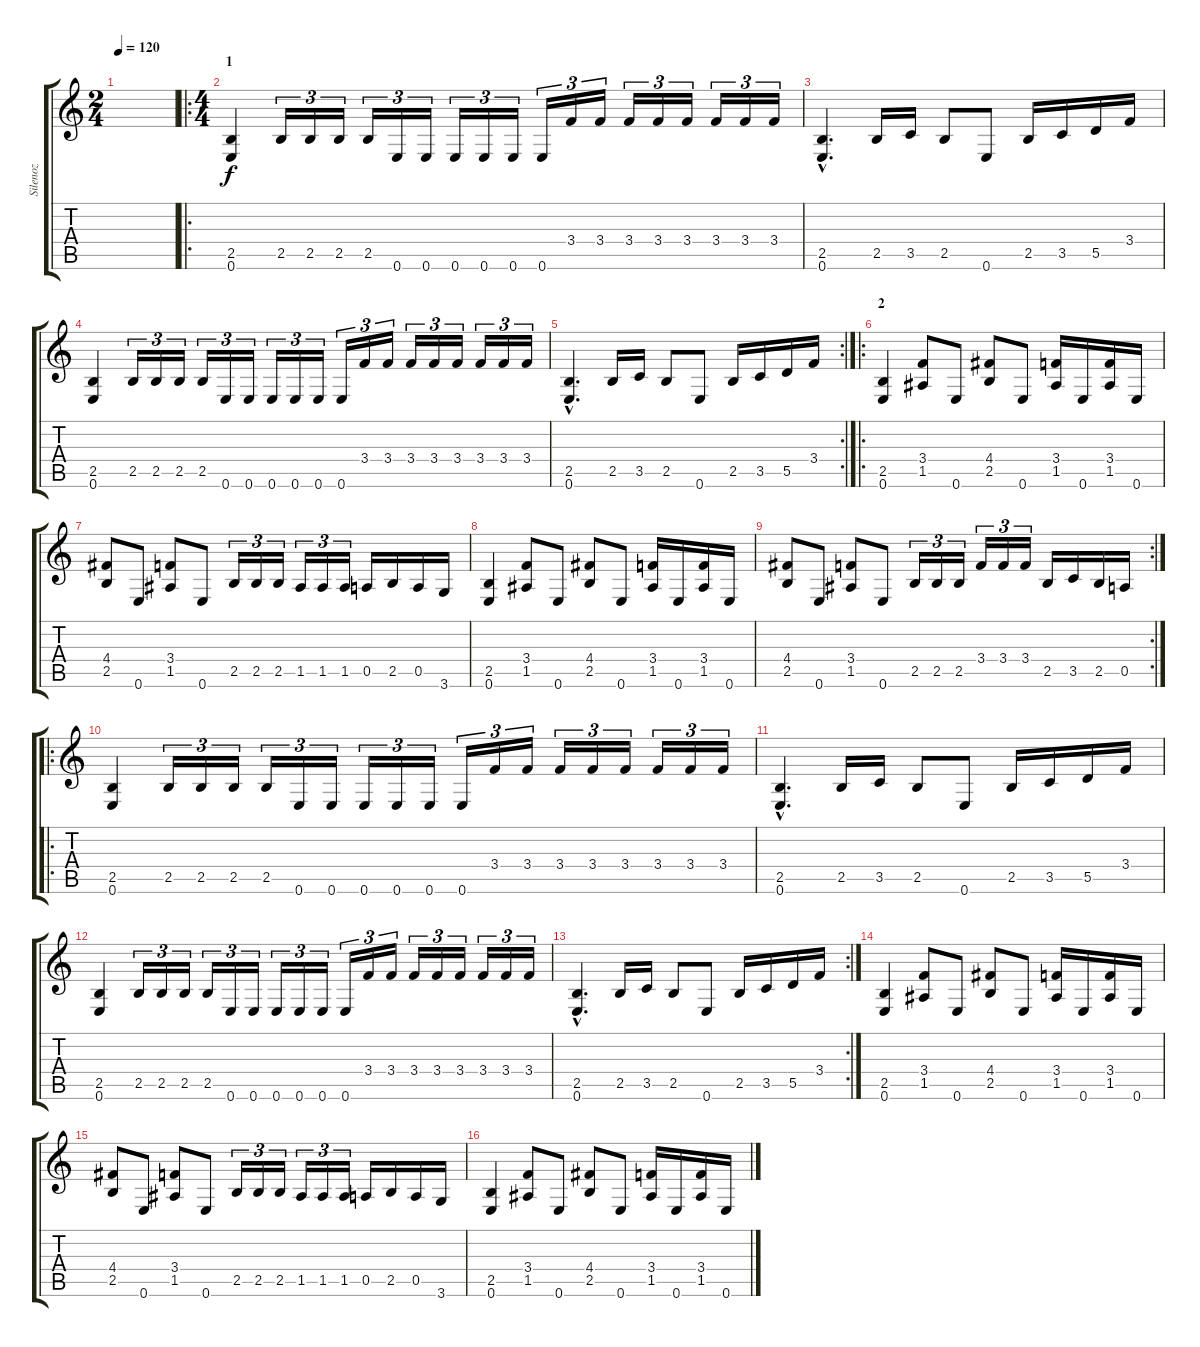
\track ("Silenoz" "Silenoz") {instrument distortionguitar}
\staff {score tabs}
\tuning (E4 B3 G3 D3 A2 E2) {hide}
\ts (2 4)
\tempo 120
\clef g2
\ks c
|
\ro
\ts (4 4)
\section ("" "1")
(2.5 0.6).4 2.5.16{tu (3 2)} 2.5.16{tu (3 2)} 2.5.16{tu (3 2)} 2.5.16{tu (3 2)} 0.6.16{tu (3 2)} 0.6.16{tu (3 2)} 0.6.16{tu (3 2)} 0.6.16{tu (3 2)} 0.6.16{tu (3 2)} 0.6.16{tu (3 2)} 3.4.16{tu (3 2)} 3.4.16{tu (3 2)} 3.4.16{tu (3 2)} 3.4.16{tu (3 2)} 3.4.16{tu (3 2)} 3.4.16{tu (3 2)} 3.4.16{tu (3 2)} 3.4.16{tu (3 2)} |
(2.5{hac} 0.6{hac}).4{d} 2.5.16 3.5.16 2.5.8 0.6.8 2.5.16 3.5.16 5.5.16 3.4.16 |
(2.5 0.6).4 2.5.16{tu (3 2)} 2.5.16{tu (3 2)} 2.5.16{tu (3 2)} 2.5.16{tu (3 2)} 0.6.16{tu (3 2)} 0.6.16{tu (3 2)} 0.6.16{tu (3 2)} 0.6.16{tu (3 2)} 0.6.16{tu (3 2)} 0.6.16{tu (3 2)} 3.4.16{tu (3 2)} 3.4.16{tu (3 2)} 3.4.16{tu (3 2)} 3.4.16{tu (3 2)} 3.4.16{tu (3 2)} 3.4.16{tu (3 2)} 3.4.16{tu (3 2)} 3.4.16{tu (3 2)} |
\rc 2
(2.5{hac} 0.6{hac}).4{d} 2.5.16 3.5.16 2.5.8 0.6.8 2.5.16 3.5.16 5.5.16 3.4.16 |
\ro
\section ("" "2")
(2.5 0.6).4 (3.4 1.5).8 0.6.8 (4.4 2.5).8 0.6.8 (3.4 1.5).16 0.6.16 (3.4 1.5).16 0.6.16 |
(4.4 2.5).8 0.6.8 (3.4 1.5).8 0.6.8 2.5.16{tu (3 2)} 2.5.16{tu (3 2)} 2.5.16{tu (3 2)} 1.5.16{tu (3 2)} 1.5.16{tu (3 2)} 1.5.16{tu (3 2)} 0.5.16 2.5.16 0.5.16 3.6.16 |
(2.5 0.6).4 (3.4 1.5).8 0.6.8 (4.4 2.5).8 0.6.8 (3.4 1.5).16 0.6.16 (3.4 1.5).16 0.6.16 |
\rc 2
(4.4 2.5).8 0.6.8 (3.4 1.5).8 0.6.8 2.5.16{tu (3 2)} 2.5.16{tu (3 2)} 2.5.16{tu (3 2)} 3.4.16{tu (3 2)} 3.4.16{tu (3 2)} 3.4.16{tu (3 2)} 2.5.16 3.5.16 2.5.16 0.5.16 |
\ro
(2.5 0.6).4 2.5.16{tu (3 2)} 2.5.16{tu (3 2)} 2.5.16{tu (3 2)} 2.5.16{tu (3 2)} 0.6.16{tu (3 2)} 0.6.16{tu (3 2)} 0.6.16{tu (3 2)} 0.6.16{tu (3 2)} 0.6.16{tu (3 2)} 0.6.16{tu (3 2)} 3.4.16{tu (3 2)} 3.4.16{tu (3 2)} 3.4.16{tu (3 2)} 3.4.16{tu (3 2)} 3.4.16{tu (3 2)} 3.4.16{tu (3 2)} 3.4.16{tu (3 2)} 3.4.16{tu (3 2)} |
(2.5{hac} 0.6{hac}).4{d} 2.5.16 3.5.16 2.5.8 0.6.8 2.5.16 3.5.16 5.5.16 3.4.16 |
(2.5 0.6).4 2.5.16{tu (3 2)} 2.5.16{tu (3 2)} 2.5.16{tu (3 2)} 2.5.16{tu (3 2)} 0.6.16{tu (3 2)} 0.6.16{tu (3 2)} 0.6.16{tu (3 2)} 0.6.16{tu (3 2)} 0.6.16{tu (3 2)} 0.6.16{tu (3 2)} 3.4.16{tu (3 2)} 3.4.16{tu (3 2)} 3.4.16{tu (3 2)} 3.4.16{tu (3 2)} 3.4.16{tu (3 2)} 3.4.16{tu (3 2)} 3.4.16{tu (3 2)} 3.4.16{tu (3 2)} |
\rc 2
(2.5{hac} 0.6{hac}).4{d} 2.5.16 3.5.16 2.5.8 0.6.8 2.5.16 3.5.16 5.5.16 3.4.16 |
(2.5 0.6).4 (3.4 1.5).8 0.6.8 (4.4 2.5).8 0.6.8 (3.4 1.5).16 0.6.16 (3.4 1.5).16 0.6.16 |
(4.4 2.5).8 0.6.8 (3.4 1.5).8 0.6.8 2.5.16{tu (3 2)} 2.5.16{tu (3 2)} 2.5.16{tu (3 2)} 1.5.16{tu (3 2)} 1.5.16{tu (3 2)} 1.5.16{tu (3 2)} 0.5.16 2.5.16 0.5.16 3.6.16 |
(2.5 0.6).4 (3.4 1.5).8 0.6.8 (4.4 2.5).8 0.6.8 (3.4 1.5).16 0.6.16 (3.4 1.5).16 0.6.16
